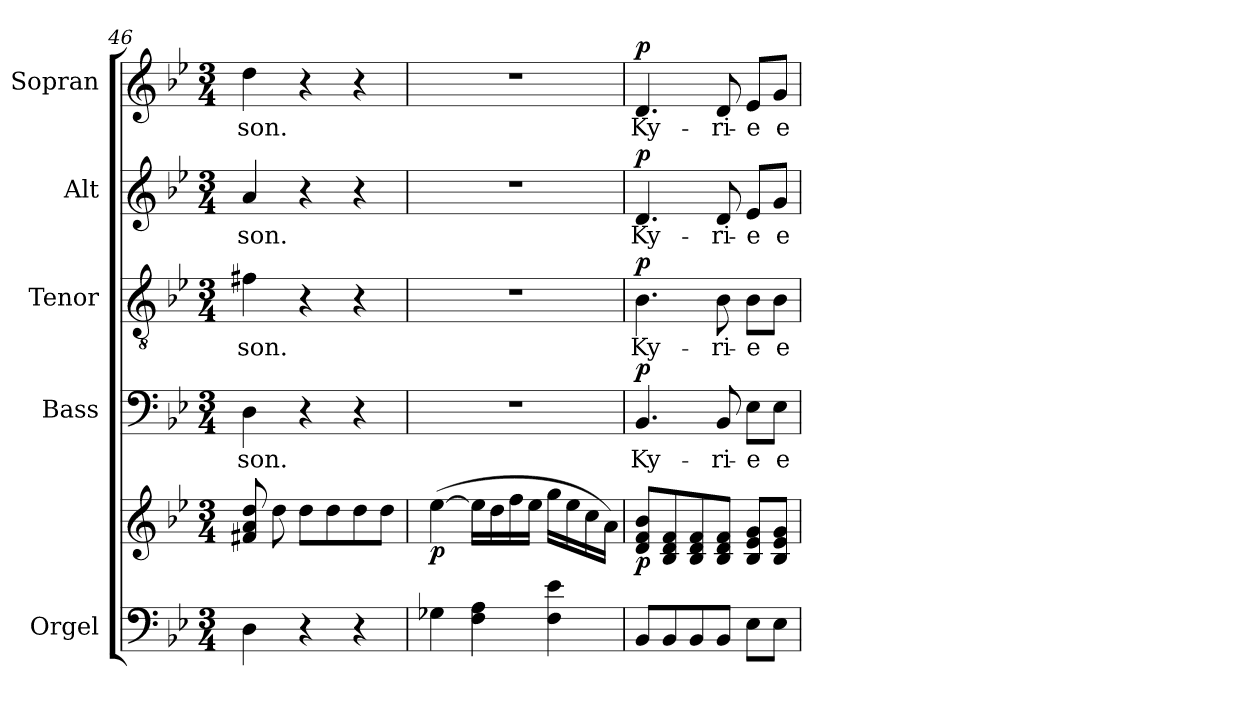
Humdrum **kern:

**kern	**kern	**dynam	**kern	**text	**dynam	**kern	**text	**dynam	**kern	**text	**dynam	**kern	**text	**dynam
*part5	*part5	*part5	*part4	*part4	*part4	*part3	*part3	*part3	*part2	*part2	*part2	*part1	*part1	*part1
*staff6	*staff5	*staff5/6	*staff4	*staff4	*staff4	*staff3	*staff3	*staff3	*staff2	*staff2	*staff2	*staff1	*staff1	*staff1
*I"Orgel	*	*	*I"Bass	*	*	*I"Tenor	*	*	*I"Alt	*	*	*I"Sopran	*	*
*I'Org.	*	*	*I'B.	*	*	*I'T.	*	*	*I'A.	*	*	*I'S.	*	*
*clefF4	*clefG2	*	*clefF4	*	*	*clefGv2	*	*	*clefG2	*	*	*clefG2	*	*
*k[b-e-]	*k[b-e-]	*	*k[b-e-]	*	*	*k[b-e-]	*	*	*k[b-e-]	*	*	*k[b-e-]	*	*
*B-:	*B-:	*	*B-:	*	*	*B-:	*	*	*B-:	*	*	*B-:	*	*
*M3/4	*M3/4	*	*M3/4	*	*	*M3/4	*	*	*M3/4	*	*	*M3/4	*	*
=46	=46	=46	=46	=46	=46	=46	=46	=46	=46	=46	=46	=46	=46	=46
!	!	!	!	!LO:LY:b	!	!	!LO:LY:b	!	!	!LO:LY:b	!	!	!LO:LY:b	!
4D\	8f#X/ 8a/ 8dd/	.	4D\	-son.	.	4f#X\	-son.	.	4a/	-son.	.	4dd\	-son.	.
.	8dd\	.	.	.	.	.	.	.	.	.	.	.	.	.
4r	8dd\L	.	4r	.	.	4r	.	.	4r	.	.	4r	.	.
.	8dd\	.	.	.	.	.	.	.	.	.	.	.	.	.
4r	8dd\	.	4r	.	.	4r	.	.	4r	.	.	4r	.	.
.	8dd\J	.	.	.	.	.	.	.	.	.	.	.	.	.
!!LO:PB:g=z
=47	=47	=47	=47	=47	=47	=47	=47	=47	=47	=47	=47	=47	=47	=47
!	!	!LO:DY:b	!	!	!	!	!	!	!	!	!	!	!	!
4G-X\	(>[4ee-\	p	2.r	.	.	2.r	.	.	2.r	.	.	2.r	.	.
4F\ 4A\	16ee-\LL]	.	.	.	.	.	.	.	.	.	.	.	.	.
.	16dd\	.	.	.	.	.	.	.	.	.	.	.	.	.
.	16ff\	.	.	.	.	.	.	.	.	.	.	.	.	.
.	16ee-\JJ	.	.	.	.	.	.	.	.	.	.	.	.	.
4F\ 4e-\	16gg\LL	.	.	.	.	.	.	.	.	.	.	.	.	.
.	16ee-\	.	.	.	.	.	.	.	.	.	.	.	.	.
.	16cc\	.	.	.	.	.	.	.	.	.	.	.	.	.
.	16a\JJ)	.	.	.	.	.	.	.	.	.	.	.	.	.
=48	=48	=48	=48	=48	=48	=48	=48	=48	=48	=48	=48	=48	=48	=48
!	!	!LO:DY:b	!	!LO:LY:b	!LO:DY:a	!	!LO:LY:b	!LO:DY:a	!	!LO:LY:b	!LO:DY:a	!	!LO:LY:b	!LO:DY:a
8BB-/L	8d/ 8f/ 8b-/L	p	4.BB-/	Ky-	p	4.B-\	Ky-	p	4.d/	Ky-	p	4.d/	Ky-	p
8BB-/	8B-/ 8d/ 8f/	.	.	.	.	.	.	.	.	.	.	.	.	.
8BB-/	8B-/ 8d/ 8f/	.	.	.	.	.	.	.	.	.	.	.	.	.
!	!	!	!	!LO:LY:b	!	!	!LO:LY:b	!	!	!LO:LY:b	!	!	!LO:LY:b	!
8BB-/J	8B-/ 8d/ 8f/J	.	8BB-/	-ri-	.	8B-\	-ri-	.	8d/	-ri-	.	8d/	-ri-	.
!	!	!	!	!LO:LY:b	!	!	!LO:LY:b	!	!	!LO:LY:b	!	!	!LO:LY:b	!
8E-\L	8B-/ 8e-/ 8g/L	.	8E-\L	-e	.	8B-\L	-e	.	8e-/L	-e	.	8e-/L	-e	.
!	!	!	!	!LO:LY:b	!	!	!LO:LY:b	!	!	!LO:LY:b	!	!	!LO:LY:b	!
8E-\J	8B-/ 8e-/ 8g/J	.	8E-\J	e-	.	8B-\J	e-	.	8g/J	e-	.	8g/J	e-	.
=	=	=	=	=	=	=	=	=	=	=	=	=	=	=
*-	*-	*-	*-	*-	*-	*-	*-	*-	*-	*-	*-	*-	*-	*-
